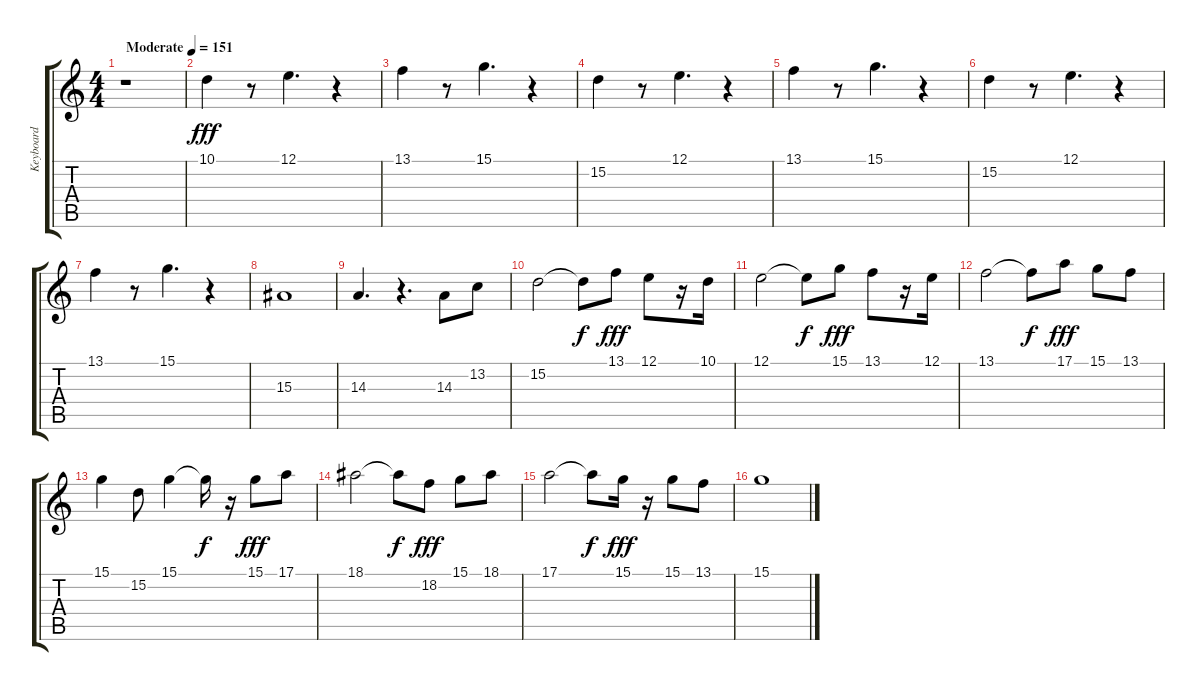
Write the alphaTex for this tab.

\track ("Keyboard" "Keyboard") {instrument lead2sawtooth}
\staff {score tabs}
\tuning (E4 B3 G3 D3 A2 E2) {hide}
\ts (4 4)
\tempo (151 "Moderate")
\clef g2
\ks c
r.1{dy fff instrument lead2sawtooth} |
10.1.4 r.8 12.1.4{d} r.4 |
13.1.4 r.8 15.1.4{d} r.4 |
15.2.4 r.8 12.1.4{d} r.4 |
13.1.4 r.8 15.1.4{d} r.4 |
15.2.4 r.8 12.1.4{d} r.4 |
13.1.4 r.8 15.1.4{d} r.4 |
15.3.1 |
14.3.4{d} r.4{d} 14.3.8 13.2.8 |
15.2.2 15.2{t}.8{dy f} 13.1.8{dy fff} 12.1.8 r.16 10.1.16 |
12.1.2 12.1{t}.8{dy f} 15.1.8{dy fff} 13.1.8 r.16 12.1.16 |
13.1.2 13.1{t}.8{dy f} 17.1.8{dy fff} 15.1.8 13.1.8 |
15.1.4 15.2.8 15.1.4 15.1{t}.16{dy f} r.16 15.1.8{dy fff} 17.1.8 |
18.1.2 18.1{t}.8{dy f} 18.2.8{dy fff} 15.1.8 18.1.8 |
17.1.2 17.1{t}.8{dy f} 15.1.16{dy fff} r.16 15.1.8 13.1.8 |
15.1.1
